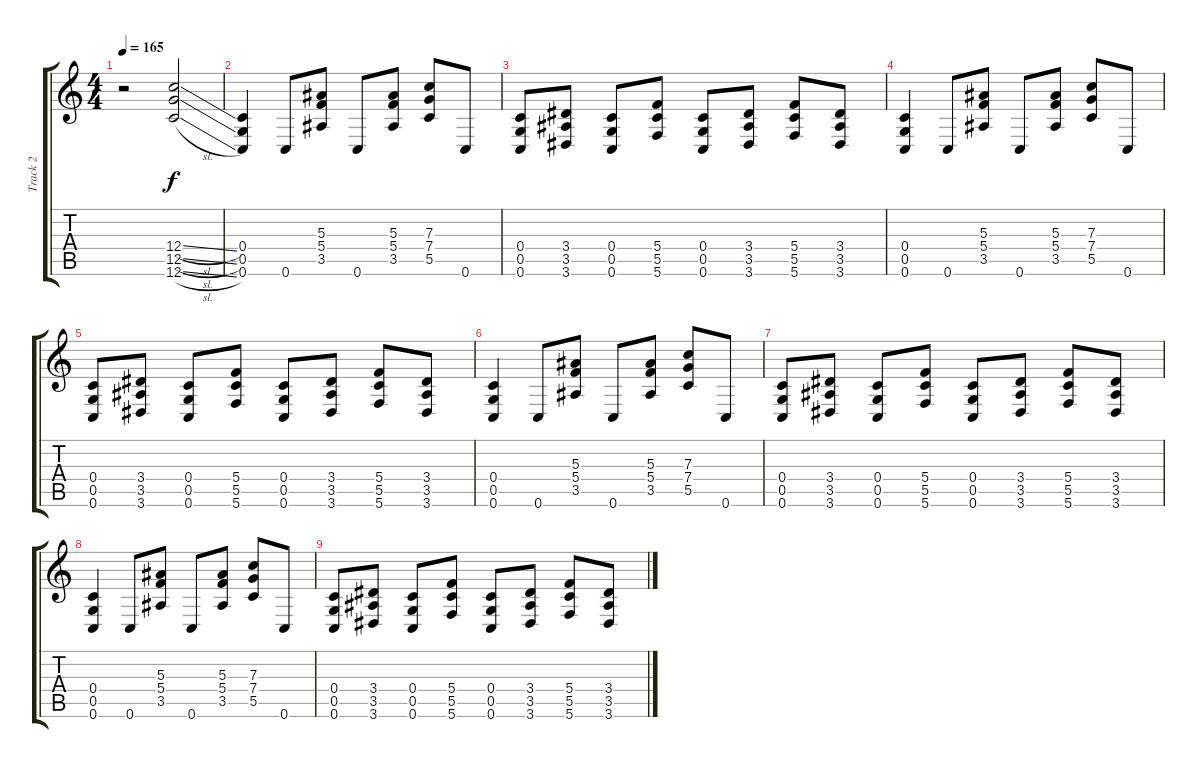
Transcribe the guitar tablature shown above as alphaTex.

\track ("Track 2" "Track 2") {instrument distortionguitar}
\staff {score tabs}
\tuning (D4 A3 F3 C3 G2 C2) {hide}
\ts (4 4)
\tempo 165
\clef g2
\ks c
r.2{dy f} (12.4{sl} 12.5{sl} 12.6{sl}).2 |
(0.4 0.5 0.6).4{instrument distortionguitar} 0.6.8 (5.3 5.4 3.5).8 0.6.8 (5.3 5.4 3.5).8 (7.3 7.4 5.5).8 0.6.8 |
(0.4 0.5 0.6).8 (3.4 3.5 3.6).8 (0.4 0.5 0.6).8 (5.4 5.5 5.6).8 (0.4 0.5 0.6).8 (3.4 3.5 3.6).8 (5.4 5.5 5.6).8 (3.4 3.5 3.6).8 |
(0.4 0.5 0.6).4 0.6.8 (5.3 5.4 3.5).8 0.6.8 (5.3 5.4 3.5).8 (7.3 7.4 5.5).8 0.6.8 |
(0.4 0.5 0.6).8 (3.4 3.5 3.6).8 (0.4 0.5 0.6).8 (5.4 5.5 5.6).8 (0.4 0.5 0.6).8 (3.4 3.5 3.6).8 (5.4 5.5 5.6).8 (3.4 3.5 3.6).8 |
(0.4 0.5 0.6).4 0.6.8 (5.3 5.4 3.5).8 0.6.8 (5.3 5.4 3.5).8 (7.3 7.4 5.5).8 0.6.8 |
(0.4 0.5 0.6).8 (3.4 3.5 3.6).8 (0.4 0.5 0.6).8 (5.4 5.5 5.6).8 (0.4 0.5 0.6).8 (3.4 3.5 3.6).8 (5.4 5.5 5.6).8 (3.4 3.5 3.6).8 |
(0.4 0.5 0.6).4 0.6.8 (5.3 5.4 3.5).8 0.6.8 (5.3 5.4 3.5).8 (7.3 7.4 5.5).8 0.6.8 |
(0.4 0.5 0.6).8 (3.4 3.5 3.6).8 (0.4 0.5 0.6).8 (5.4 5.5 5.6).8 (0.4 0.5 0.6).8 (3.4 3.5 3.6).8 (5.4 5.5 5.6).8 (3.4 3.5 3.6).8
